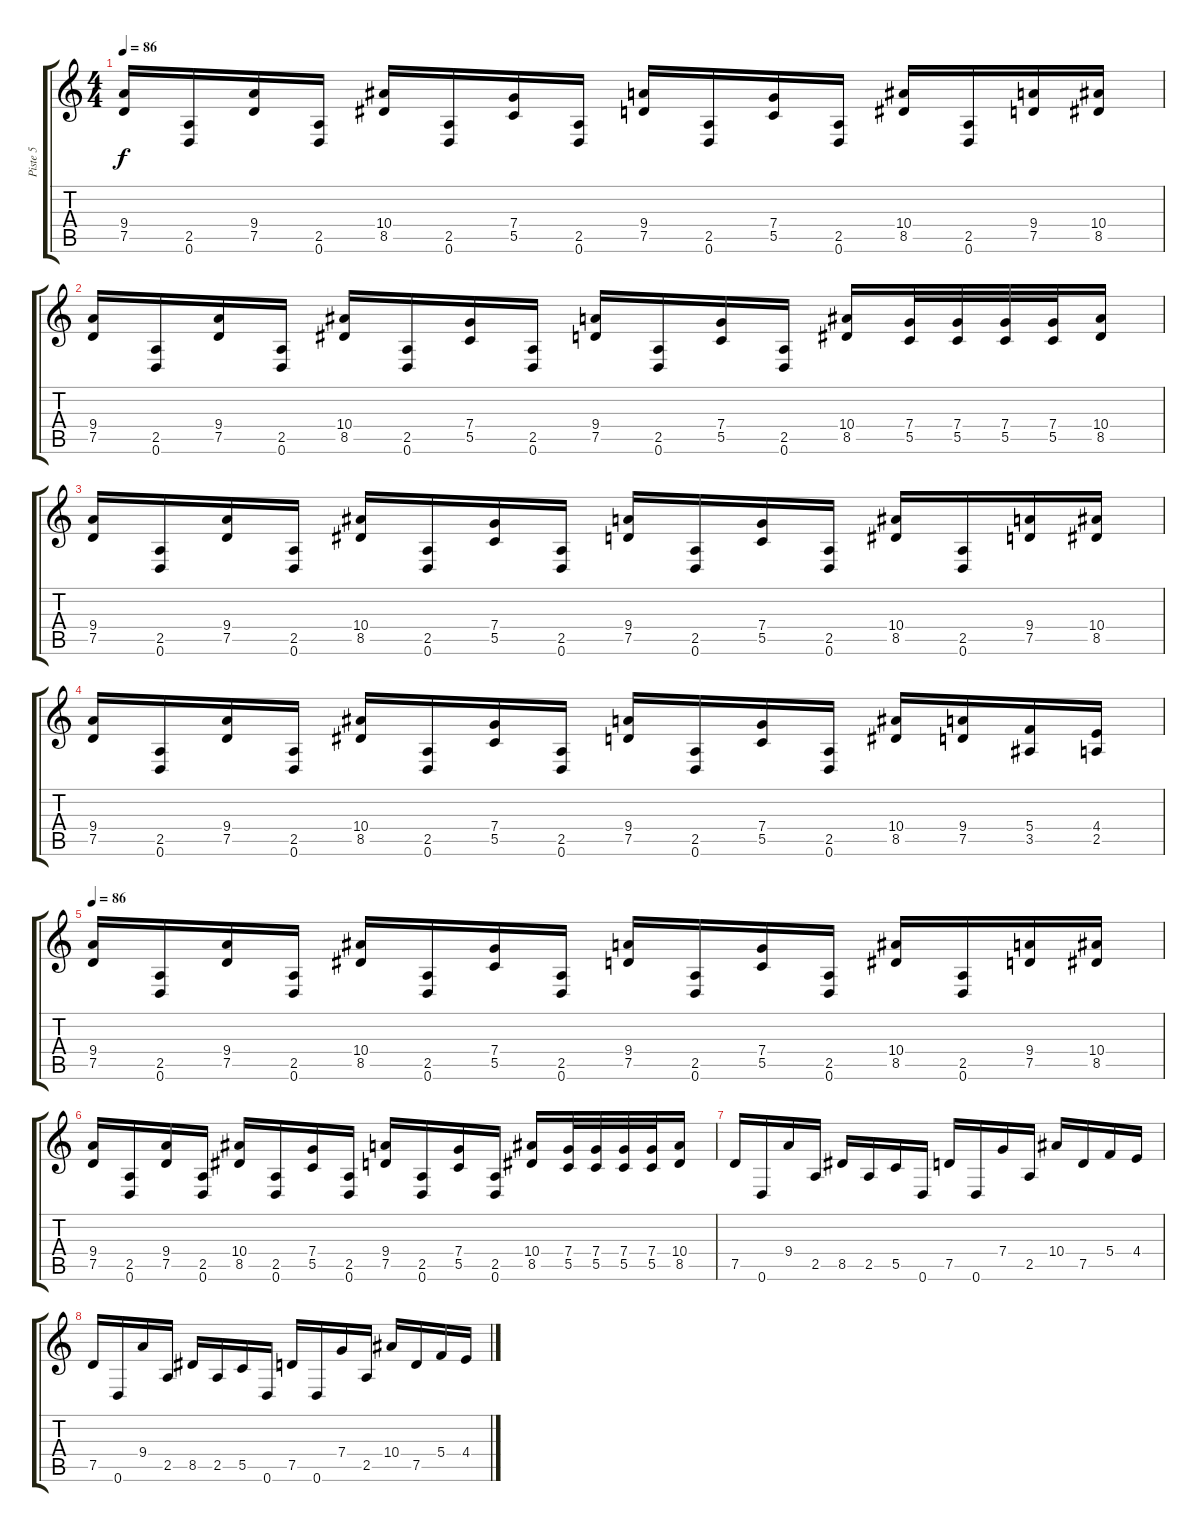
\track ("Piste 5" "Piste 5") {instrument distortionguitar}
\staff {score tabs}
\tuning (D4 A3 F3 C3 G2 D2) {hide}
\ts (4 4)
\tempo 86
\clef g2
\ks c
(9.4 7.5).16{dy f} (2.5 0.6).16 (9.4 7.5).16 (2.5 0.6).16 (10.4 8.5).16 (2.5 0.6).16 (7.4 5.5).16 (2.5 0.6).16 (9.4 7.5).16 (2.5 0.6).16 (7.4 5.5).16 (2.5 0.6).16 (10.4 8.5).16 (2.5 0.6).16 (9.4 7.5).16 (10.4 8.5).16 |
(9.4 7.5).16 (2.5 0.6).16 (9.4 7.5).16 (2.5 0.6).16 (10.4 8.5).16 (2.5 0.6).16 (7.4 5.5).16 (2.5 0.6).16 (9.4 7.5).16 (2.5 0.6).16 (7.4 5.5).16 (2.5 0.6).16 (10.4 8.5).16 (7.4 5.5).32 (7.4 5.5).32 (7.4 5.5).32 (7.4 5.5).32 (10.4 8.5).16 |
(9.4 7.5).16 (2.5 0.6).16 (9.4 7.5).16 (2.5 0.6).16 (10.4 8.5).16 (2.5 0.6).16 (7.4 5.5).16 (2.5 0.6).16 (9.4 7.5).16 (2.5 0.6).16 (7.4 5.5).16 (2.5 0.6).16 (10.4 8.5).16 (2.5 0.6).16 (9.4 7.5).16 (10.4 8.5).16 |
(9.4 7.5).16 (2.5 0.6).16 (9.4 7.5).16 (2.5 0.6).16 (10.4 8.5).16 (2.5 0.6).16 (7.4 5.5).16 (2.5 0.6).16 (9.4 7.5).16 (2.5 0.6).16 (7.4 5.5).16 (2.5 0.6).16 (10.4 8.5).16 (9.4 7.5).16 (5.4 3.5).16 (4.4 2.5).16 |
\tempo 86
(9.4 7.5).16 (2.5 0.6).16 (9.4 7.5).16 (2.5 0.6).16 (10.4 8.5).16 (2.5 0.6).16 (7.4 5.5).16 (2.5 0.6).16 (9.4 7.5).16 (2.5 0.6).16 (7.4 5.5).16 (2.5 0.6).16 (10.4 8.5).16 (2.5 0.6).16 (9.4 7.5).16 (10.4 8.5).16 |
(9.4 7.5).16 (2.5 0.6).16 (9.4 7.5).16 (2.5 0.6).16 (10.4 8.5).16 (2.5 0.6).16 (7.4 5.5).16 (2.5 0.6).16 (9.4 7.5).16 (2.5 0.6).16 (7.4 5.5).16 (2.5 0.6).16 (10.4 8.5).16 (7.4 5.5).32 (7.4 5.5).32 (7.4 5.5).32 (7.4 5.5).32 (10.4 8.5).16 |
7.5.16 0.6.16 9.4.16 2.5.16 8.5.16 2.5.16 5.5.16 0.6.16 7.5.16 0.6.16 7.4.16 2.5.16 10.4.16 7.5.16 5.4.16 4.4.16 |
7.5.16 0.6.16 9.4.16 2.5.16 8.5.16 2.5.16 5.5.16 0.6.16 7.5.16 0.6.16 7.4.16 2.5.16 10.4.16 7.5.16 5.4.16 4.4.16
